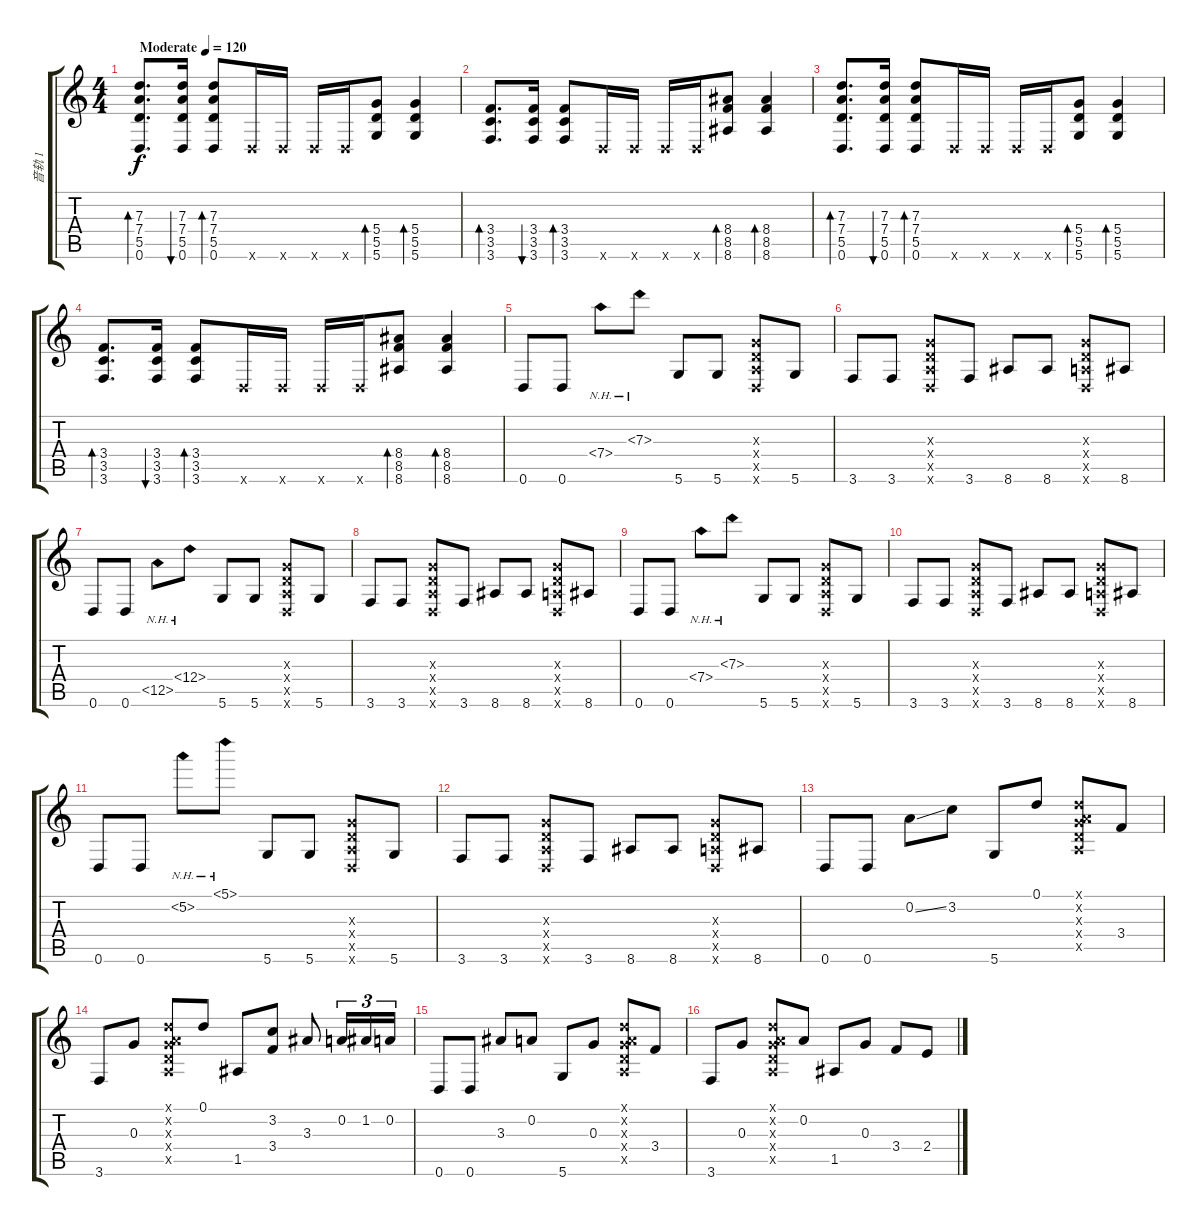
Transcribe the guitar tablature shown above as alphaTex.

\track ("音轨 1" "音轨 1") {instrument acousticguitarsteel}
\staff {score tabs}
\tuning (D4 A3 G3 D3 A2 D2) {hide}
\ts (4 4)
\tempo (120 "Moderate")
\clef g2
\ks c
(7.3 7.4 5.5 0.6).8{d bd 60 dy f instrument acousticguitarsteel} (7.3 7.4 5.5 0.6).16{bu 60} (7.3 7.4 5.5 0.6).8{bd 60} 0.6{x}.16 0.6{x}.16 0.6{x}.16 0.6{x}.16 (5.4 5.5 5.6).8{bd 60} (5.4 5.5 5.6).4{bd 60} |
(3.4 3.5 3.6).8{d bd 60} (3.4 3.5 3.6).16{bu 60} (3.4 3.5 3.6).8{bd 60} 0.6{x}.16 0.6{x}.16 0.6{x}.16 0.6{x}.16 (8.4 8.5 8.6).8{bd 60} (8.4 8.5 8.6).4{bd 60} |
(7.3 7.4 5.5 0.6).8{d bd 60} (7.3 7.4 5.5 0.6).16{bu 60} (7.3 7.4 5.5 0.6).8{bd 60} 0.6{x}.16 0.6{x}.16 0.6{x}.16 0.6{x}.16 (5.4 5.5 5.6).8{bd 60} (5.4 5.5 5.6).4{bd 60} |
(3.4 3.5 3.6).8{d bd 60} (3.4 3.5 3.6).16{bu 60} (3.4 3.5 3.6).8{bd 60} 0.6{x}.16 0.6{x}.16 0.6{x}.16 0.6{x}.16 (8.4 8.5 8.6).8{bd 60} (8.4 8.5 8.6).4{bd 60} |
0.6.8 0.6.8 7.4{nh}.8 7.3{nh}.8 5.6.8 5.6.8 (0.3{x} 0.4{x} 0.5{x} 0.6{x}).8 5.6.8 |
3.6.8 3.6.8 (0.3{x} 0.4{x} 0.5{x} 0.6{x}).8 3.6.8 8.6.8 8.6.8 (0.3{x} 0.4{x} 0.5{x} 0.6{x}).8 8.6.8 |
0.6.8 0.6.8 12.5{nh}.8 12.4{nh}.8 5.6.8 5.6.8 (0.3{x} 0.4{x} 0.5{x} 0.6{x}).8 5.6.8 |
3.6.8 3.6.8 (0.3{x} 0.4{x} 0.5{x} 0.6{x}).8 3.6.8 8.6.8 8.6.8 (0.3{x} 0.4{x} 0.5{x} 0.6{x}).8 8.6.8 |
0.6.8 0.6.8 7.4{nh}.8 7.3{nh}.8 5.6.8 5.6.8 (0.3{x} 0.4{x} 0.5{x} 0.6{x}).8 5.6.8 |
3.6.8 3.6.8 (0.3{x} 0.4{x} 0.5{x} 0.6{x}).8 3.6.8 8.6.8 8.6.8 (0.3{x} 0.4{x} 0.5{x} 0.6{x}).8 8.6.8 |
0.6.8 0.6.8 5.2{nh}.8 5.1{nh}.8 5.6.8 5.6.8 (0.3{x} 0.4{x} 0.5{x} 0.6{x}).8 5.6.8 |
3.6.8 3.6.8 (0.3{x} 0.4{x} 0.5{x} 0.6{x}).8 3.6.8 8.6.8 8.6.8 (0.3{x} 0.4{x} 0.5{x} 0.6{x}).8 8.6.8 |
0.6.8 0.6.8 0.2{ss}.8 3.2.8 5.6.8 0.1.8 (0.1{x} 0.2{x} 0.3{x} 0.4{x} 0.5{x}).8 3.4.8 |
3.6.8 0.3.8 (0.1{x} 0.2{x} 0.3{x} 0.4{x} 0.5{x}).8 0.1.8 1.5.8 (3.2 3.4).8 3.3.8 0.2.16{tu (3 2)} 1.2.16{tu (3 2)} 0.2.16{tu (3 2)} |
0.6.8 0.6.8 3.3.8 0.2.8 5.6.8 0.3.8 (0.1{x} 0.2{x} 0.3{x} 0.4{x} 0.5{x}).8 3.4.8 |
3.6.8 0.3.8 (0.1{x} 0.2{x} 0.3{x} 0.4{x} 0.5{x}).8 0.2.8 1.5.8 0.3.8 3.4.8 2.4.8
